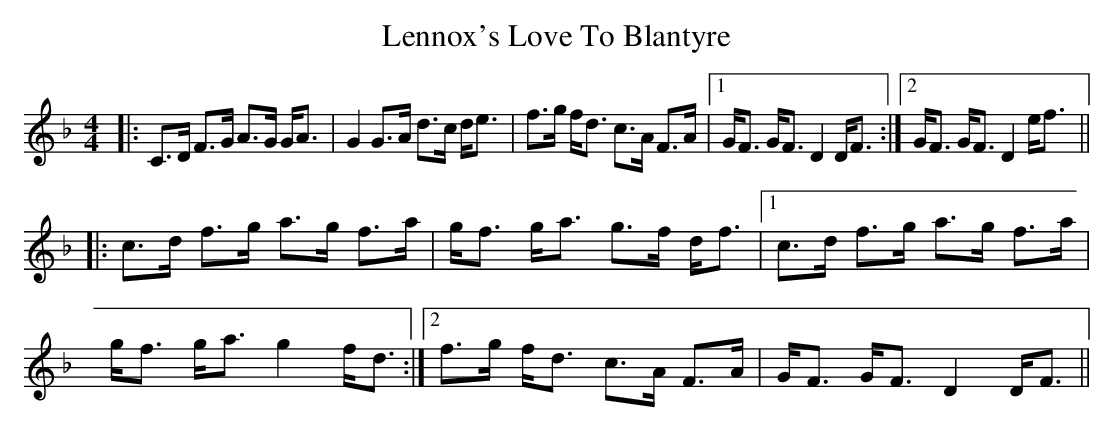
X:1
T: Lennox's Love To Blantyre
M: 4/4
L: 1/8
K: Fmaj
|:C>D F>G A>G G<A|G2 G>A d>c d<e|f>g f<d c>A F>A|1 G<F G<F D2 D<F:|2 G<F G<F D2 e<f||
|:c>d f>g a>g f>a|g<f g<a g>f d<f|1 c>d f>g a>g f>a|
g<f g<a g2 f<d:|2 f>g f<d c>A F>A|G<F G<F D2 D<F||
